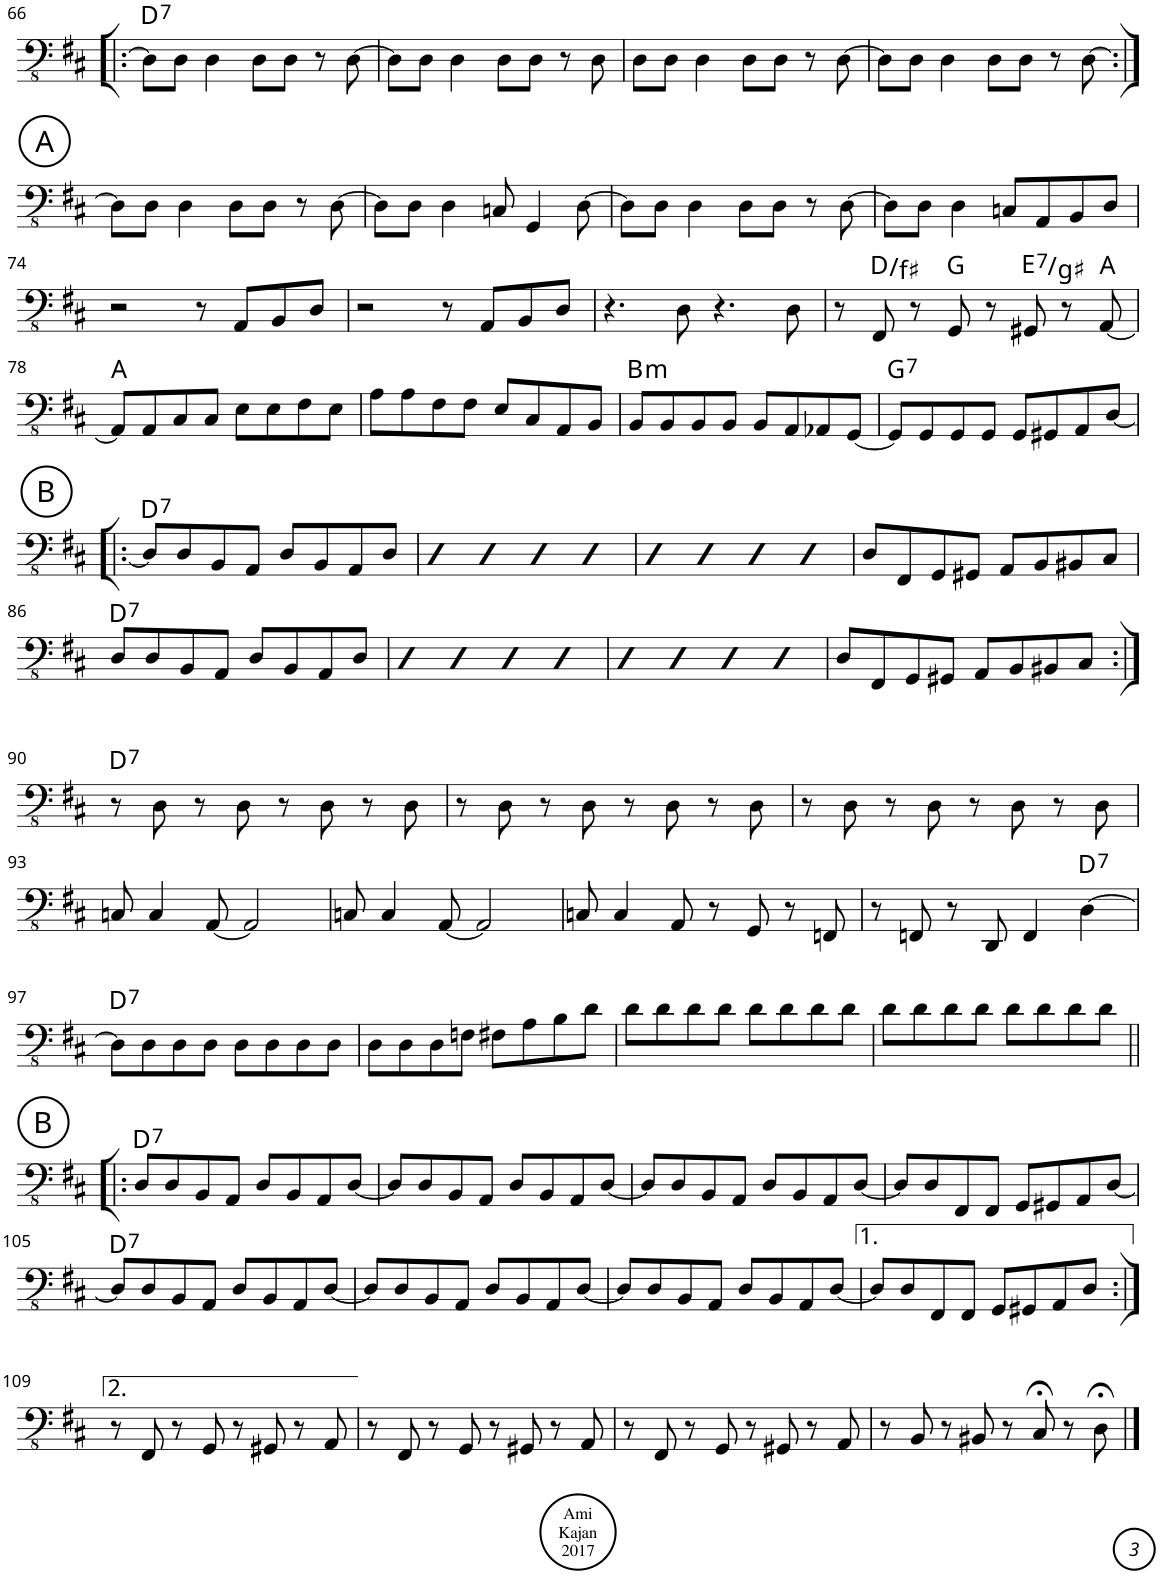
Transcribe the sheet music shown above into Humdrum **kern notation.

**kern	**harte
*part1	*part1
*staff1	*
*I"Akustinen basso	*
*I'Basso	*
!!LO:PB:g=z
*clefFv4	*
*k[f#c#]	*
*M4/4	*
*met(c)	*
=66!|:	=66!|:
!	!LO:H:kt=7
8DD\L]	D:7
8DD\J	.
4DD\	.
8DD\L	.
8DD\J	.
8r	.
[8DD\	.
=67	=67
8DD\L]	.
8DD\J	.
4DD\	.
8DD\L	.
8DD\J	.
8r	.
8DD\	.
=68	=68
8DD\L	.
8DD\J	.
4DD\	.
8DD\L	.
8DD\J	.
8r	.
[8DD\	.
=69	=69
8DD\L]	.
8DD\J	.
4DD\	.
8DD\L	.
8DD\J	.
8r	.
[8DD\	.
!!LO:LB:g=z
!!LO:REH:place=s1:a:cj:enc=circle:fs=14:t=A
=70:|!	=70:|!
8DD\L]	.
8DD\J	.
4DD\	.
8DD\L	.
8DD\J	.
8r	.
[8DD\	.
=71	=71
8DD\L]	.
8DD\J	.
4DD\	.
8CCn/	.
4GGG/	.
[8DD\	.
=72	=72
8DD\L]	.
8DD\J	.
4DD\	.
8DD\L	.
8DD\J	.
8r	.
[8DD\	.
=73	=73
8DD\L]	.
8DD\J	.
4DD\	.
8CCn/L	.
8AAA/	.
8BBB/	.
8DD/J	.
!!LO:LB:g=z
=74	=74
2r	.
8r	.
8AAA/L	.
8BBB/	.
8DD/J	.
=75	=75
2r	.
8r	.
8AAA/L	.
8BBB/	.
8DD/J	.
=76	=76
4.r	.
8DD\	.
4.r	.
8DD\	.
=77	=77
8r	.
8FFF#/	D:maj/3
8r	.
8GGG/	G:maj
8r	.
!	!LO:H:kt=7
8GGG#X/	E:7/3
8r	.
[8AAA/	A:maj
!!LO:LB:g=z
=78	=78
8AAA/L]	A:maj
8AAA/	.
8CC#/	.
8CC#/J	.
8EE\L	.
8EE\	.
8FF#\	.
8EE\J	.
=79	=79
8AA\L	.
8AA\	.
8FF#\	.
8FF#\J	.
8EE/L	.
8CC#/	.
8AAA/	.
8BBB/J	.
=80	=80
!	!LO:H:kt=m
8BBB/L	B:min
8BBB/	.
8BBB/	.
8BBB/J	.
8BBB/L	.
8AAA/	.
8AAA-X/	.
[8GGG/J	.
=81	=81
!	!LO:H:kt=7
8GGG/L]	G:7
8GGG/	.
8GGG/	.
8GGG/J	.
8GGG/L	.
8GGG#X/	.
8AAA/	.
[8DD/J	.
!!LO:LB:g=z
!!LO:REH:place=s1:a:cj:enc=circle:fs=14:t=B
=82!|:	=82!|:
!	!LO:H:kt=7
8DD/L]	D:7
8DD/	.
8BBB/	.
8AAA/J	.
8DD/L	.
8BBB/	.
8AAA/	.
8DD/J	.
=83	=83
4DD	.
4DD	.
4DD	.
4DD	.
=84	=84
4DD	.
4DD	.
4DD	.
4DD	.
=85	=85
8DD/L	.
8FFF#/	.
8GGG/	.
8GGG#X/J	.
8AAA/L	.
8BBB/	.
8BBB#X/	.
8CC#/J	.
!!LO:LB:g=z
=86	=86
!	!LO:H:kt=7
8DD/L	D:7
8DD/	.
8BBB/	.
8AAA/J	.
8DD/L	.
8BBB/	.
8AAA/	.
8DD/J	.
=87	=87
4DD	.
4DD	.
4DD	.
4DD	.
=88	=88
4DD	.
4DD	.
4DD	.
4DD	.
=89	=89
8DD/L	.
8FFF#/	.
8GGG/	.
8GGG#X/J	.
8AAA/L	.
8BBB/	.
8BBB#X/	.
8CC#/J	.
!!LO:LB:g=z
=90:|!	=90:|!
!	!LO:H:kt=7
8r	D:7
8DD\	.
8r	.
8DD\	.
8r	.
8DD\	.
8r	.
8DD\	.
=91	=91
8r	.
8DD\	.
8r	.
8DD\	.
8r	.
8DD\	.
8r	.
8DD\	.
=92	=92
8r	.
8DD\	.
8r	.
8DD\	.
8r	.
8DD\	.
8r	.
8DD\	.
!!LO:LB:g=z
=93	=93
8CCn/	.
4CC/	.
[8AAA/	.
2AAA/]	.
=94	=94
8CCn/	.
4CC/	.
[8AAA/	.
2AAA/]	.
=95	=95
8CCn/	.
4CC/	.
8AAA/	.
8r	.
8GGG/	.
8r	.
8FFFn/	.
=96	=96
8r	.
8FFFn/	.
8r	.
8DDD/	.
4FFF/	.
!	!LO:H:kt=7
[4DD\	D:7
!!LO:LB:g=z
=97	=97
!	!LO:H:kt=7
8DD\L]	D:7
8DD\	.
8DD\	.
8DD\J	.
8DD\L	.
8DD\	.
8DD\	.
8DD\J	.
=98	=98
8DD\L	.
8DD\	.
8DD\	.
8FFn\J	.
8FF#X\L	.
8AA\	.
8BB\	.
8D\J	.
=99	=99
8D\L	.
8D\	.
8D\	.
8D\J	.
8D\L	.
8D\	.
8D\	.
8D\J	.
=100	=100
8D\L	.
8D\	.
8D\	.
8D\J	.
8D\L	.
8D\	.
8D\	.
8D\J	.
!!LO:LB:g=z
!!LO:REH:place=s1:a:cj:enc=circle:fs=14:t=B
=101!|:	=101!|:
!	!LO:H:kt=7
8DD/L	D:7
8DD/	.
8BBB/	.
8AAA/J	.
8DD/L	.
8BBB/	.
8AAA/	.
[8DD/J	.
=102	=102
8DD/L]	.
8DD/	.
8BBB/	.
8AAA/J	.
8DD/L	.
8BBB/	.
8AAA/	.
[8DD/J	.
=103	=103
8DD/L]	.
8DD/	.
8BBB/	.
8AAA/J	.
8DD/L	.
8BBB/	.
8AAA/	.
[8DD/J	.
=104	=104
8DD/L]	.
8DD/	.
8FFF#/	.
8FFF#/J	.
8GGG/L	.
8GGG#X/	.
8AAA/	.
[8DD/J	.
!!LO:LB:g=z
=105	=105
!	!LO:H:kt=7
8DD/L]	D:7
8DD/	.
8BBB/	.
8AAA/J	.
8DD/L	.
8BBB/	.
8AAA/	.
[8DD/J	.
=106	=106
8DD/L]	.
8DD/	.
8BBB/	.
8AAA/J	.
8DD/L	.
8BBB/	.
8AAA/	.
[8DD/J	.
=107	=107
8DD/L]	.
8DD/	.
8BBB/	.
8AAA/J	.
8DD/L	.
8BBB/	.
8AAA/	.
[8DD/J	.
=108	=108
8DD/L]	.
8DD/	.
8FFF#/	.
8FFF#/J	.
8GGG/L	.
8GGG#X/	.
8AAA/	.
8DD/J	.
!!LO:LB:g=z
=109:|!	=109:|!
8r	.
8FFF#/	.
8r	.
8GGG/	.
8r	.
8GGG#X/	.
8r	.
8AAA/	.
=110	=110
8r	.
8FFF#/	.
8r	.
8GGG/	.
8r	.
8GGG#X/	.
8r	.
8AAA/	.
=111	=111
8r	.
8FFF#/	.
8r	.
8GGG/	.
8r	.
8GGG#X/	.
8r	.
8AAA/	.
=112	=112
8r	.
8BBB/	.
8r	.
8BBB#X/	.
8r	.
8CC#;</	.
8r	.
8DD;<\	.
==	==
*-	*-
